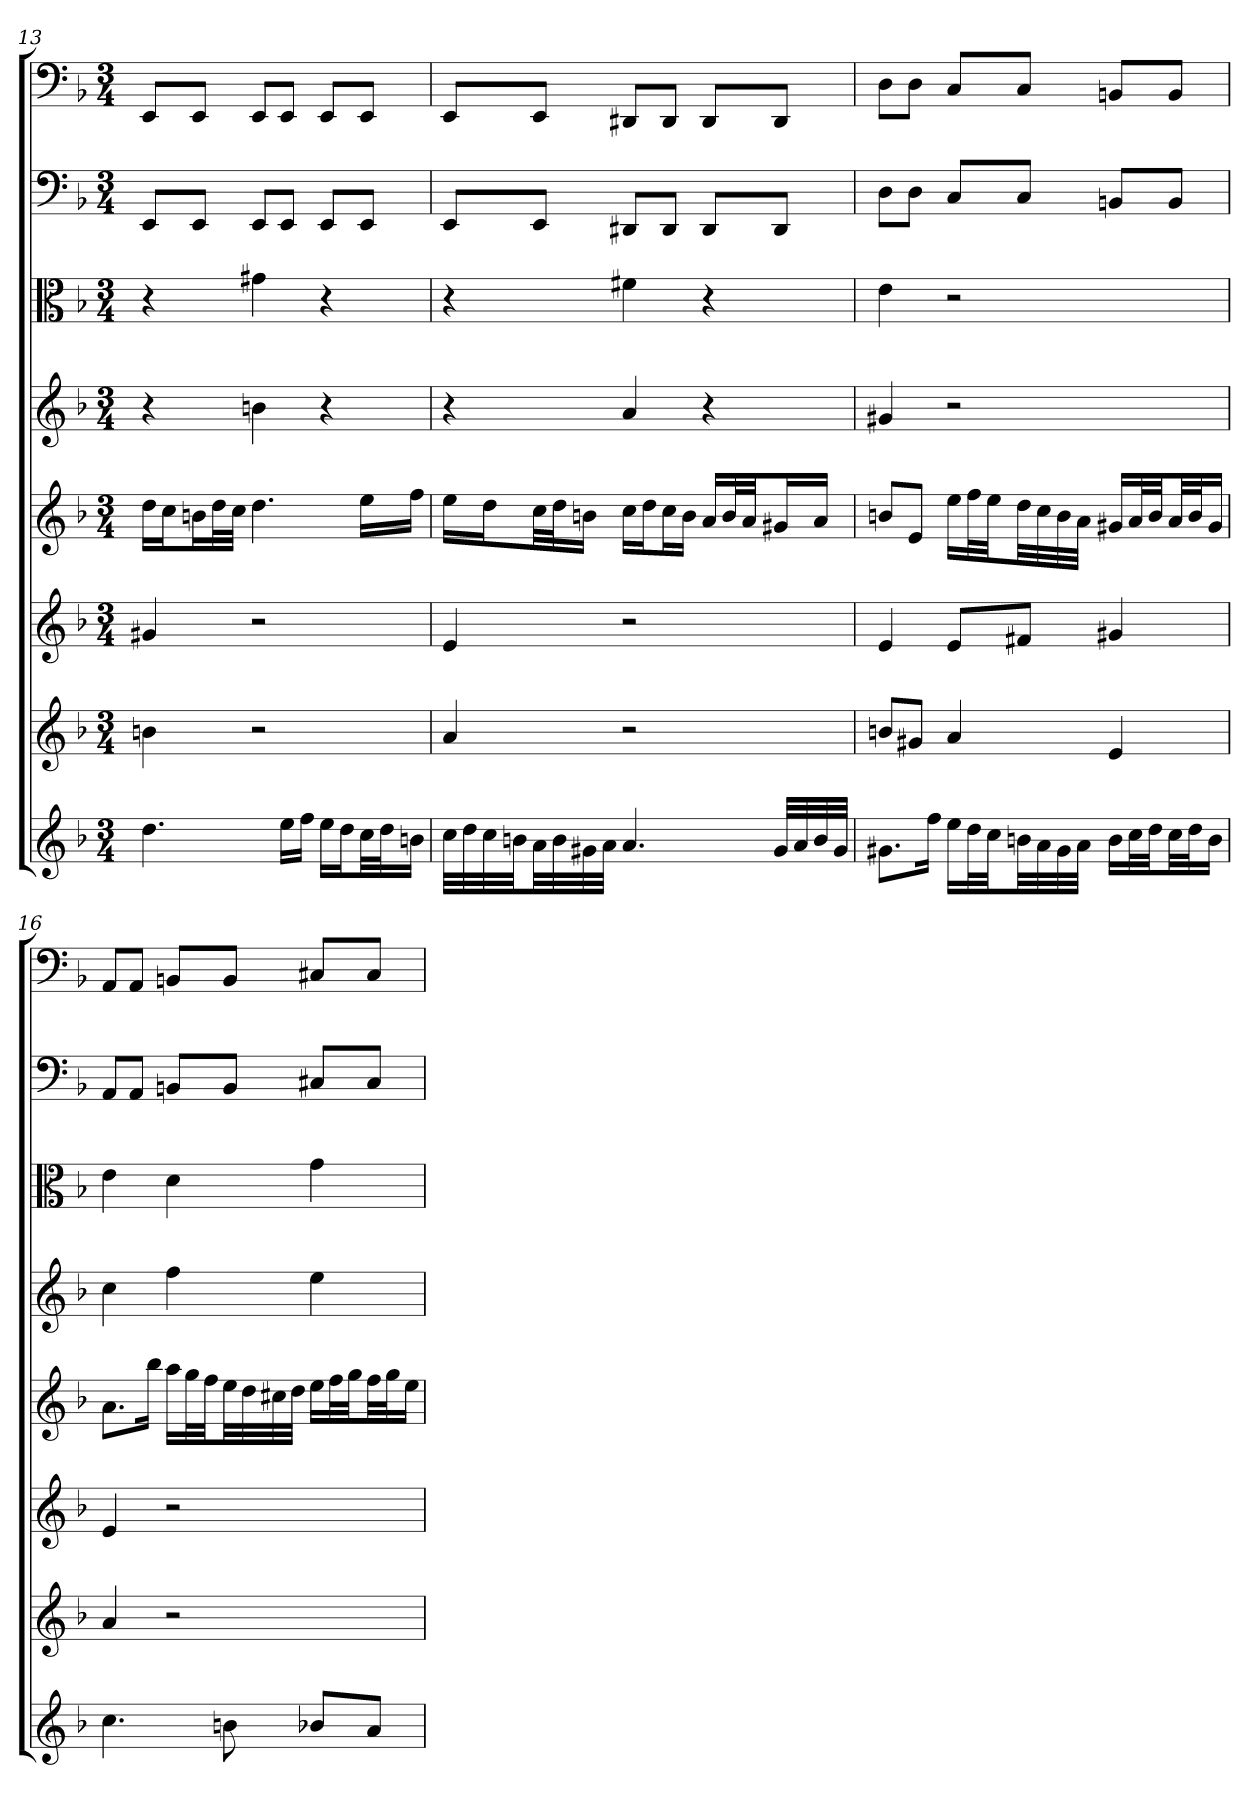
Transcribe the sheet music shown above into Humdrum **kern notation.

**kern	**kern	**kern	**kern	**kern	**kern	**kern	**kern
*part8	*part7	*part6	*part5	*part4	*part3	*part2	*part1
*staff8	*staff7	*staff6	*staff5	*staff4	*staff3	*staff2	*staff1
*	*	*	*	*	*clefC3	*clefF4	*clefF4
*k[b-]	*k[b-]	*k[b-]	*k[b-]	*k[b-]	*k[b-]	*k[b-]	*k[b-]
*d:	*d:	*d:	*d:	*d:	*d:	*d:	*d:
*M3/4	*M3/4	*M3/4	*M3/4	*M3/4	*M3/4	*M3/4	*M3/4
=13	=13	=13	=13	=13	=13	=13	=13
4.dd	4bn	4g#X	16ddLL	4r	4r	8EE/L	8EE/L
.	.	.	16ccJ	.	.	.	.
.	.	.	16bnL	.	.	8EE/J	8EE/J
.	.	.	32ddL	.	.	.	.
.	.	.	32ccJJJ	.	.	.	.
.	2r	2r	4.dd	4bn	4g#X	8EE/L	8EE/L
16eeLL	.	.	.	.	.	8EE/J	8EE/J
16ffJJ	.	.	.	.	.	.	.
16eeLL	.	.	.	4r	4r	8EE/L	8EE/L
16ddJ	.	.	.	.	.	.	.
32ccLL	.	.	16eeLL	.	.	8EE/J	8EE/J
32ddJ	.	.	.	.	.	.	.
16bnJJ	.	.	16ffJJ	.	.	.	.
=14	=14	=14	=14	=14	=14	=14	=14
32ccLLL	4a	4e	16eeLL	4r	4r	8EE/L	8EE/L
32dd	.	.	.	.	.	.	.
32cc	.	.	16ddJ	.	.	.	.
32bnJJ	.	.	.	.	.	.	.
32aLL	.	.	32ccLL	.	.	8EE/J	8EE/J
32b	.	.	32ddJ	.	.	.	.
32g#X	.	.	16bnJJ	.	.	.	.
32aJJJ	.	.	.	.	.	.	.
4.a	2r	2r	16ccLL	4a	4f#X	8DD#X/L	8DD#X/L
.	.	.	16ddJ	.	.	.	.
.	.	.	16ccL	.	.	8DD#/J	8DD#/J
.	.	.	16bJJ	.	.	.	.
.	.	.	16aLL	4r	4r	8DD#/L	8DD#/L
.	.	.	32bL	.	.	.	.
.	.	.	32aJJ	.	.	.	.
32g#LLL	.	.	16g#XL	.	.	8DD#/J	8DD#/J
32a	.	.	.	.	.	.	.
32b	.	.	16aJJ	.	.	.	.
32g#JJJ	.	.	.	.	.	.	.
=15	=15	=15	=15	=15	=15	=15	=15
8.g#XL	8bnL	4e	8bnL	4g#X	4e	8D\L	8D\L
.	8g#XJ	.	8eJ	.	.	8D\J	8D\J
16ffJk	.	.	.	.	.	.	.
16eeLL	4a	8eL	16eeLL	2r	2r	8C/L	8C/L
32ddL	.	.	32ffL	.	.	.	.
32ccJJ	.	.	32eeJJ	.	.	.	.
32bnLL	.	8f#XJ	32ddLL	.	.	8C/J	8C/J
32a	.	.	32cc	.	.	.	.
32g#	.	.	32b	.	.	.	.
32aJJJ	.	.	32aJJJ	.	.	.	.
16bLL	4e	4g#X	16g#XLL	.	.	8BBn/L	8BBn/L
32ccL	.	.	32aL	.	.	.	.
32ddJJ	.	.	32bJJ	.	.	.	.
32ccLL	.	.	32aLL	.	.	8BB/J	8BB/J
32ddJ	.	.	32bJ	.	.	.	.
16bJJ	.	.	16g#JJ	.	.	.	.
=16	=16	=16	=16	=16	=16	=16	=16
4.cc	4a	4e	8.aL	4cc	4e	8AA/L	8AA/L
.	.	.	.	.	.	8AA/J	8AA/J
.	.	.	16bb-Jk	.	.	.	.
.	2r	2r	16aaLL	4ff	4d	8BBn/L	8BBn/L
.	.	.	32ggL	.	.	.	.
.	.	.	32ffJJ	.	.	.	.
8bn	.	.	32eeLL	.	.	8BB/J	8BB/J
.	.	.	32dd	.	.	.	.
.	.	.	32cc#X	.	.	.	.
.	.	.	32ddJJJ	.	.	.	.
8b-XL	.	.	16eeLL	4ee	4g	8C#X/L	8C#X/L
.	.	.	32ffL	.	.	.	.
.	.	.	32ggJJ	.	.	.	.
8aJ	.	.	32ffLL	.	.	8C#/J	8C#/J
.	.	.	32ggJ	.	.	.	.
.	.	.	16eeJJ	.	.	.	.
=	=	=	=	=	=	=	=
*-	*-	*-	*-	*-	*-	*-	*-
